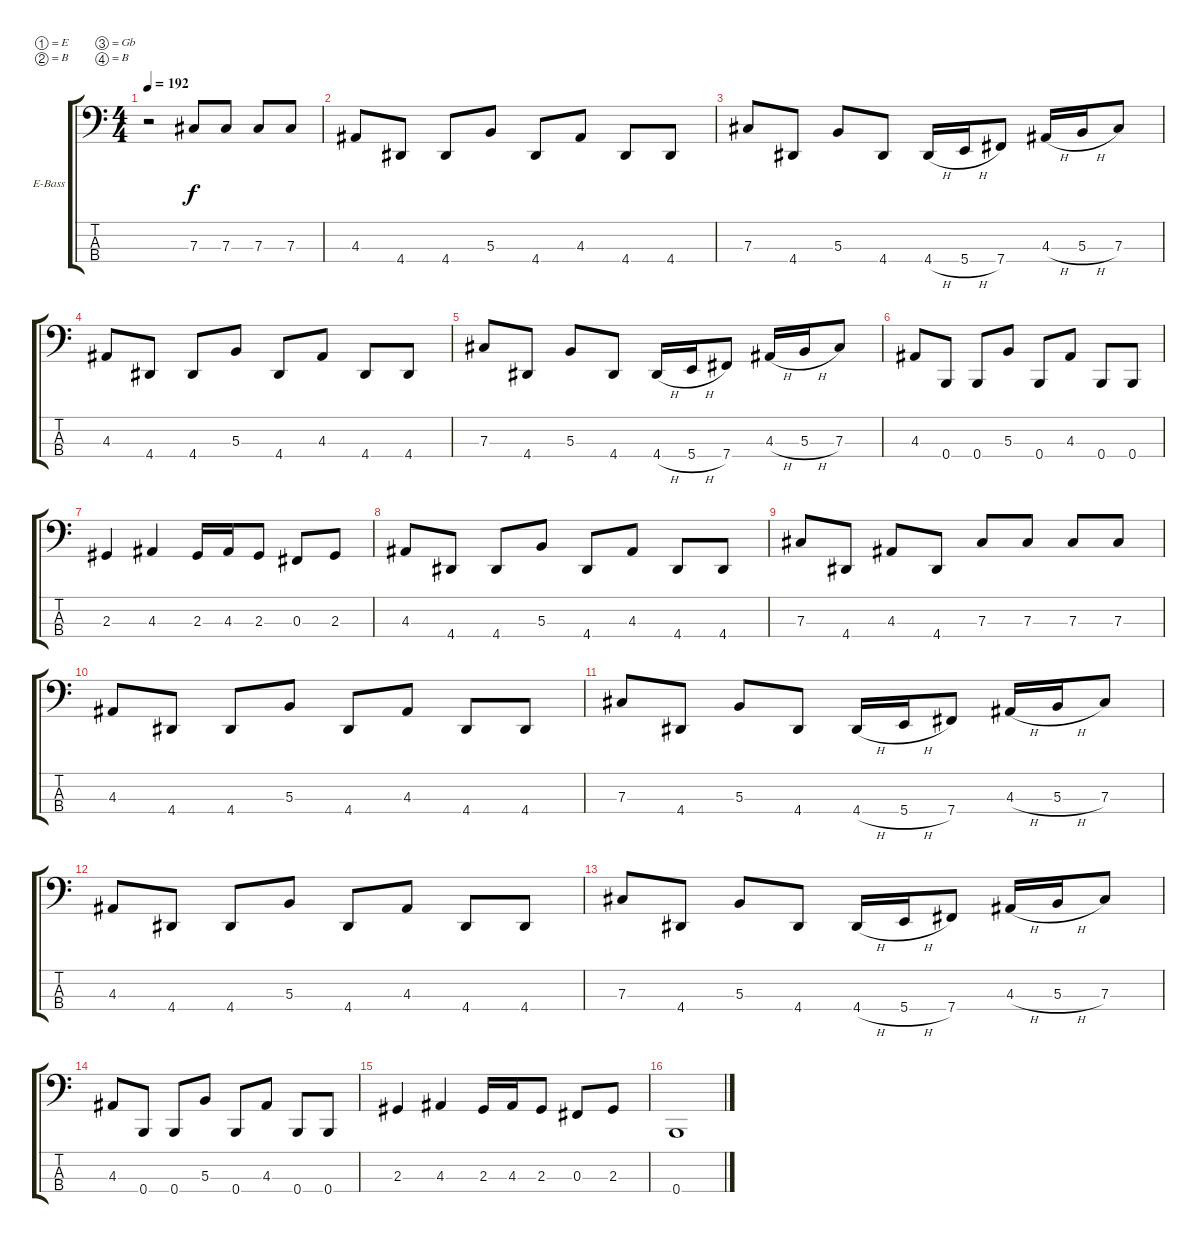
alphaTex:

\bracketExtendMode groupsimilarinstruments
\firstSystemTrackNameOrientation horizontal
\otherSystemsTrackNameOrientation horizontal
\track ("Brent Fox" "E-Bass") {instrument electricbassfinger}
\staff {score tabs}
\tuning (E2 B1 Gb1 B0)
\ts (4 4)
\tempo 192
\clef f4
\ks aminor
r.2{dy f} 7.3.8 7.3.8 7.3.8 7.3.8 |
4.3.8 4.4.8 4.4.8 5.3.8 4.4.8 4.3.8 4.4.8 4.4.8 |
7.3.8 4.4.8 5.3.8 4.4.8 4.4{h}.16 5.4{h}.16 7.4.8 4.3{h}.16 5.3{h}.16 7.3.8 |
4.3.8 4.4.8 4.4.8 5.3.8 4.4.8 4.3.8 4.4.8 4.4.8 |
7.3.8 4.4.8 5.3.8 4.4.8 4.4{h}.16 5.4{h}.16 7.4.8 4.3{h}.16 5.3{h}.16 7.3.8 |
4.3.8 0.4.8 0.4.8 5.3.8 0.4.8 4.3.8 0.4.8 0.4.8 |
2.3.4 4.3.4 2.3.16 4.3.16 2.3.8 0.3.8 2.3.8 |
4.3.8 4.4.8 4.4.8 5.3.8 4.4.8 4.3.8 4.4.8 4.4.8 |
7.3.8 4.4.8 4.3.8 4.4.8 7.3.8 7.3.8 7.3.8 7.3.8 |
4.3.8 4.4.8 4.4.8 5.3.8 4.4.8 4.3.8 4.4.8 4.4.8 |
7.3.8 4.4.8 5.3.8 4.4.8 4.4{h}.16 5.4{h}.16 7.4.8 4.3{h}.16 5.3{h}.16 7.3.8 |
4.3.8 4.4.8 4.4.8 5.3.8 4.4.8 4.3.8 4.4.8 4.4.8 |
7.3.8 4.4.8 5.3.8 4.4.8 4.4{h}.16 5.4{h}.16 7.4.8 4.3{h}.16 5.3{h}.16 7.3.8 |
4.3.8 0.4.8 0.4.8 5.3.8 0.4.8 4.3.8 0.4.8 0.4.8 |
2.3.4 4.3.4 2.3.16 4.3.16 2.3.8 0.3.8 2.3.8 |
0.4.1
